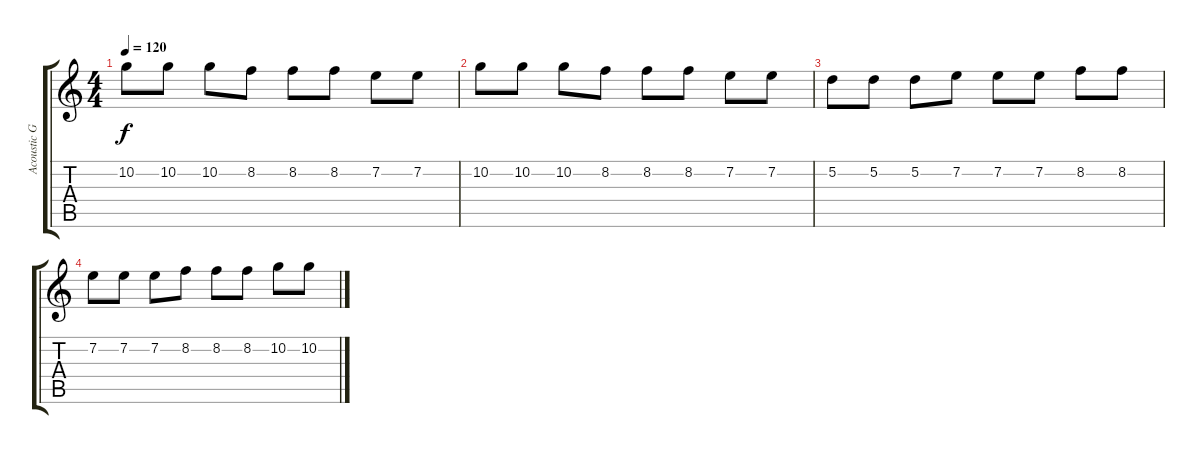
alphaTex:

\track ("Acoustic Guitar IV (nylon)" "Acoustic G") {instrument acousticguitarnylon}
\staff {score tabs}
\tuning (D4 A3 F3 C3 G2 D2) {hide}
\ts (4 4)
\tempo 120
\clef g2
\ks c
10.2.8{dy f} 10.2.8 10.2.8 8.2.8 8.2.8 8.2.8 7.2.8 7.2.8 |
10.2.8 10.2.8 10.2.8 8.2.8 8.2.8 8.2.8 7.2.8 7.2.8 |
5.2.8 5.2.8 5.2.8 7.2.8 7.2.8 7.2.8 8.2.8 8.2.8 |
7.2.8 7.2.8 7.2.8 8.2.8 8.2.8 8.2.8 10.2.8 10.2.8
